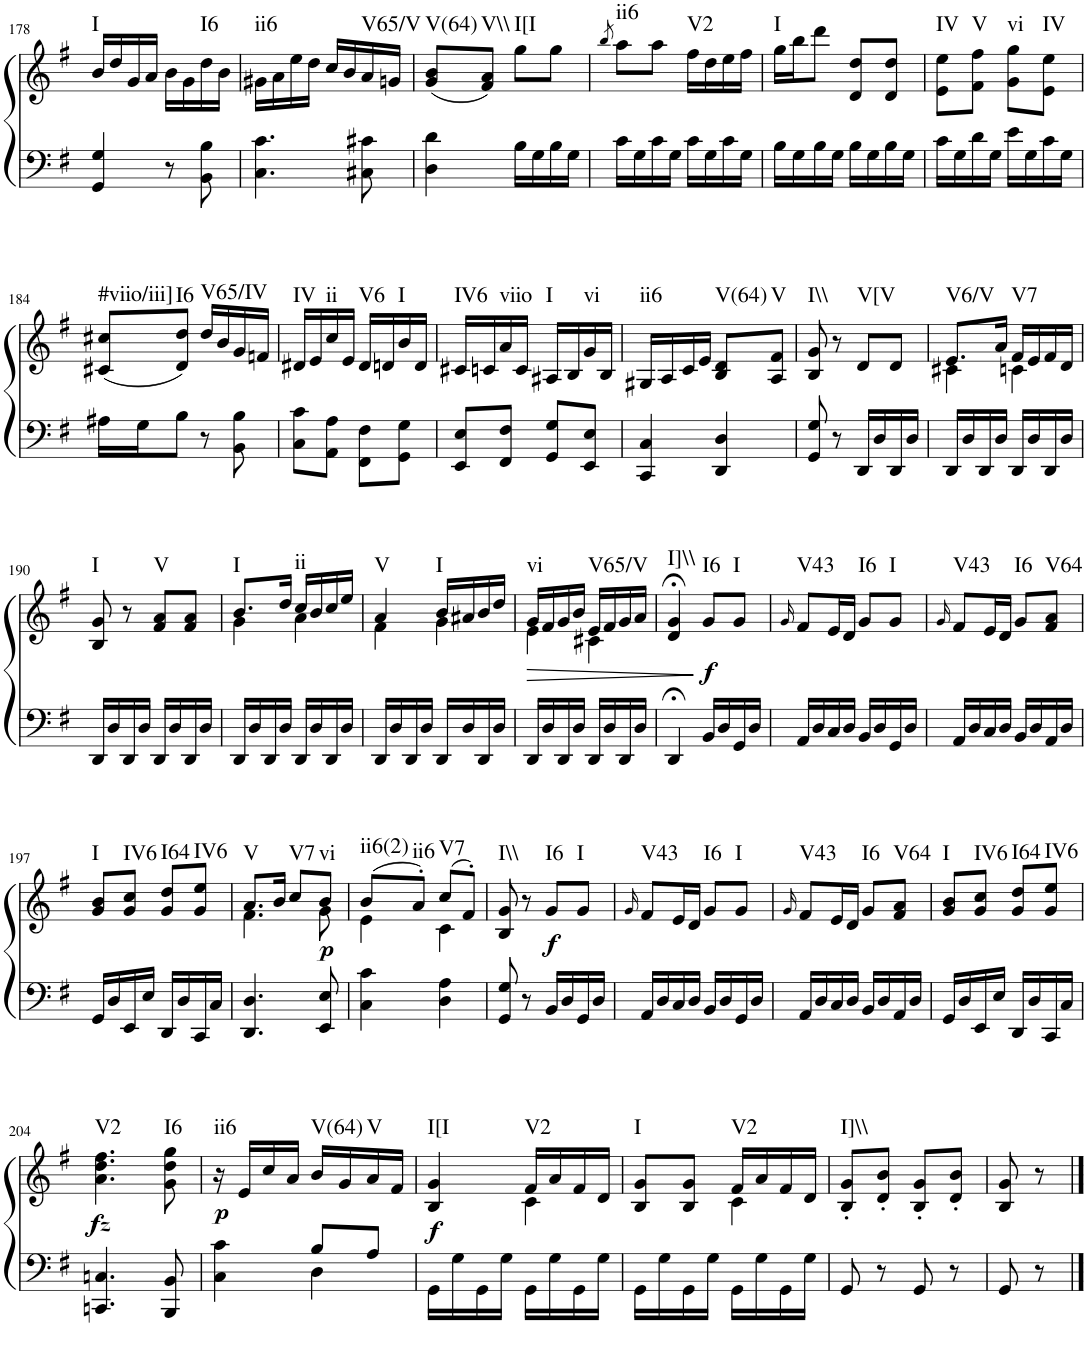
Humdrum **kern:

**kern	**kern	**dynam	**harte
*part1	*part1	*part1	*part1
*staff2	*staff1	*staff1/2	*
*I"Piano	*	*	*
*I'Pno.	*	*	*
!!LO:PB:g=z
*clefF4	*clefG2	*	*
*k[f#]	*k[f#]	*	*
*G:	*G:	*	*
*M2/4	*M2/4	*	*
=178	=178	=178	=178
!	!	!	!LO:H:kt=I
4GG/ 4G/	16b/LL	.	N
.	16dd/	.	.
.	16g/	.	.
.	16a/JJ	.	.
8r	16b\LL	.	.
.	16g\	.	.
!	!	!	!LO:H:kt=I6
8BB\ 8B\	16dd\	.	N
.	16b\JJ	.	.
=179	=179	=179	=179
!	!	!	!LO:H:kt=ii6
4.C\ 4.c\	16g#X\LL	.	N
.	16a\	.	.
.	16ee\	.	.
.	16dd\JJ	.	.
.	16cc/LL	.	.
.	16b/	.	.
!	!	!	!LO:H:kt=V65/V
8C#X\ 8c#X\	16a/	.	N
.	16gn/JJ	.	.
=180	=180	=180	=180
!	!	!	!LO:H:kt=V(64)
4D\ 4d\	(8g/ 8b/L	.	N
!	!	!	!LO:H:kt=V\\
.	8f#/ 8a/J)	.	N
!	!	!	!LO:H:kt=I[I
16B\LL	8gg\L	.	N
16G\	.	.	.
16B\	8gg\J	.	.
16G\JJ	.	.	.
=181	=181	=181	=181
.	8qbb/	.	.
!	!	!	!LO:H:kt=ii6
16c\LL	8aa\L	.	N
16G\	.	.	.
16c\	8aa\J	.	.
16G\JJ	.	.	.
!	!	!	!LO:H:kt=V2
16c\LL	16ff#\LL	.	N
16G\	16dd\	.	.
16c\	16ee\	.	.
16G\JJ	16ff#\JJ	.	.
=182	=182	=182	=182
!	!	!	!LO:H:kt=I
16B\LL	16gg\LL	.	N
16G\	16bb\J	.	.
16B\	8ddd\J	.	.
16G\JJ	.	.	.
16B\LL	8d/ 8dd/L	.	.
16G\	.	.	.
16B\	8d/ 8dd/J	.	.
16G\JJ	.	.	.
=183	=183	=183	=183
!	!	!	!LO:H:kt=IV
16c\LL	8e\ 8ee\L	.	N
16G\	.	.	.
!	!	!	!LO:H:kt=V
16d\	8f#\ 8ff#\J	.	N
16G\JJ	.	.	.
!	!	!	!LO:H:kt=vi
16e\LL	8g\ 8gg\L	.	N
16G\	.	.	.
!	!	!	!LO:H:kt=IV
16c\	8e\ 8ee\J	.	N
16G\JJ	.	.	.
!!LO:LB:g=z
=184	=184	=184	=184
!	!	!	!LO:H:kt=#viio/iii]
16A#X\LL	(8c#X/ 8cc#X/L	.	N
16G\J	.	.	.
!	!	!	!LO:H:kt=I6
8B\J	8d/ 8dd/J)	.	N
!	!	!	!LO:H:kt=V65/IV
8r	16dd/LL	.	N
.	16b/	.	.
8BB\ 8B\	16g/	.	.
.	16fn/JJ	.	.
=185	=185	=185	=185
!	!	!	!LO:H:kt=IV
8C\ 8c\L	16d#X/LL	.	N
.	16e/	.	.
!	!	!	!LO:H:kt=ii
8AA\ 8A\J	16cc/	.	N
.	16e/JJ	.	.
!	!	!	!LO:H:kt=V6
8FF#\ 8F#\L	16d#/LL	.	N
.	16dn/	.	.
!	!	!	!LO:H:kt=I
8GG\ 8G\J	16b/	.	N
.	16d/JJ	.	.
=186	=186	=186	=186
!	!	!	!LO:H:kt=IV6
8EE/ 8E/L	16c#X/LL	.	N
.	16cn/	.	.
!	!	!	!LO:H:kt=viio
8FF#/ 8F#/J	16a/	.	N
.	16c/JJ	.	.
!	!	!	!LO:H:kt=I
8GG/ 8G/L	16A#X/LL	.	N
.	16B/	.	.
!	!	!	!LO:H:kt=vi
8EE/ 8E/J	16g/	.	N
.	16B/JJ	.	.
=187	=187	=187	=187
!	!	!	!LO:H:kt=ii6
4CC/ 4C/	16G#X/LL	.	N
.	16A/	.	.
.	16c/	.	.
.	16e/JJ	.	.
!	!	!	!LO:H:kt=V(64)
4DD/ 4D/	8B/ 8d/L	.	N
!	!	!	!LO:H:kt=V
.	8A/ 8f#/J	.	N
=188	=188	=188	=188
!	!	!	!LO:H:kt=I\\
8GG/ 8G/	8B/ 8g/	.	N
8r	8r	.	.
!	!	!	!LO:H:kt=V[V
16DD/LL	8d/L	.	N
16D/	.	.	.
16DD/	8d/J	.	.
16D/JJ	.	.	.
=189	=189	=189	=189
*	*^	*	*
!	!	!	!	!LO:H:kt=V6/V
16DD/LL	8.e/L	4c#X\	.	N
16D/	.	.	.	.
16DD/	.	.	.	.
16D/JJ	16a/Jk	.	.	.
!	!	!	!	!LO:H:kt=V7
16DD/LL	16f#/LL	4cn\	.	N
16D/	16e/	.	.	.
16DD/	16f#/	.	.	.
16D/JJ	16d/JJ	.	.	.
*	*v	*v	*	*
!!LO:LB:g=z
=190	=190	=190	=190
!	!	!	!LO:H:kt=I
16DD/LL	8B/ 8g/	.	N
16D/	.	.	.
16DD/	8r	.	.
16D/JJ	.	.	.
!	!	!	!LO:H:kt=V
16DD/LL	8f#/ 8a/L	.	N
16D/	.	.	.
16DD/	8f#/ 8a/J	.	.
16D/JJ	.	.	.
=191	=191	=191	=191
*	*^	*	*
!	!	!	!	!LO:H:kt=I
16DD/LL	8.b/L	4g\	.	N
16D/	.	.	.	.
16DD/	.	.	.	.
16D/JJ	16dd/Jk	.	.	.
!	!	!	!	!LO:H:kt=ii
16DD/LL	16cc/LL	4a\	.	N
16D/	16b/	.	.	.
16DD/	16cc/	.	.	.
16D/JJ	16ee/JJ	.	.	.
=192	=192	=192	=192	=192
!	!	!	!	!LO:H:kt=V
16DD/LL	4a/	4f#\	.	N
16D/	.	.	.	.
16DD/	.	.	.	.
16D/JJ	.	.	.	.
!	!	!	!	!LO:H:kt=I
16DD/LL	16b/LL	4g\	.	N
16D/	16a#X/	.	.	.
16DD/	16b/	.	.	.
16D/JJ	16dd/JJ	.	.	.
=193	=193	=193	=193	=193
!	!	!	!LO:HP:b	!LO:H:kt=vi
16DD/LL	16g/LL	4e\	>	N
16D/	16f#/	.	.	.
16DD/	16g/	.	.	.
16D/JJ	16b/JJ	.	.	.
!	!	!	!	!LO:H:kt=V65/V
16DD/LL	16e/LL	4c#X\	.	N
16D/	16f#/	.	.	.
16DD/	16g/	.	.	.
16D/JJ	16a/JJ	.	.	.
*	*v	*v	*	*
=194	=194	=194	=194
!	!	!	!LO:H:kt=I]\\
4DD;</	4d/;< 4g/;<	.	N
!	!	!LO:DY:n=1:b	!LO:H:kt=I6
16BB/LL	8g/L	] f	N
16D/	.	.	.
!	!	!	!LO:H:kt=I
16GG/	8g/J	.	N
16D/JJ	.	.	.
=195	=195	=195	=195
.	16qg/	.	.
!	!	!	!LO:H:kt=V43
16AA/LL	8f#/L	.	N
16D/	.	.	.
16C/	16e/L	.	.
16D/JJ	16d/JJ	.	.
!	!	!	!LO:H:kt=I6
16BB/LL	8g/L	.	N
16D/	.	.	.
!	!	!	!LO:H:kt=I
16GG/	8g/J	.	N
16D/JJ	.	.	.
=196	=196	=196	=196
.	16qg/	.	.
!	!	!	!LO:H:kt=V43
16AA/LL	8f#/L	.	N
16D/	.	.	.
16C/	16e/L	.	.
16D/JJ	16d/JJ	.	.
!	!	!	!LO:H:kt=I6
16BB/LL	8g/L	.	N
16D/	.	.	.
!	!	!	!LO:H:kt=V64
16AA/	8f#/ 8a/J	.	N
16D/JJ	.	.	.
!!LO:LB:g=z
=197	=197	=197	=197
!	!	!	!LO:H:kt=I
16GG/LL	8g/ 8b/L	.	N
16D/	.	.	.
!	!	!	!LO:H:kt=IV6
16EE/	8g/ 8cc/J	.	N
16E/JJ	.	.	.
!	!	!	!LO:H:kt=I64
16DD/LL	8g/ 8dd/L	.	N
16D/	.	.	.
!	!	!	!LO:H:kt=IV6
16CC/	8g/ 8ee/J	.	N
16C/JJ	.	.	.
=198	=198	=198	=198
*	*^	*	*
!	!	!	!	!LO:H:kt=V
4.DD/ 4.D/	8.a/L	4.f#\	.	N
.	16b/Jk	.	.	.
!	!	!	!	!LO:H:kt=V7
.	8cc/L	.	.	N
!	!	!	!LO:DY:b	!LO:H:kt=vi
8EE/ 8E/	8b/J	8g\	p	N
=199	=199	=199	=199	=199
!	!	!	!	!LO:H:kt=ii6(2)
4C\ 4c\	(8b/L	4e\	.	N
!	!	!	!	!LO:H:kt=ii6
.	8a'/J)	.	.	N
!	!	!	!	!LO:H:kt=V7
4D\ 4A\	(8cc/L	4c\	.	N
.	8f#'/J)	.	.	.
*	*v	*v	*	*
=200	=200	=200	=200
!	!	!	!LO:H:kt=I\\
8GG/ 8G/	8B/ 8g/	.	N
8r	8r	.	.
!	!	!LO:DY:b	!LO:H:kt=I6
16BB/LL	8g/L	f	N
16D/	.	.	.
!	!	!	!LO:H:kt=I
16GG/	8g/J	.	N
16D/JJ	.	.	.
=201	=201	=201	=201
.	16qg/	.	.
!	!	!	!LO:H:kt=V43
16AA/LL	8f#/L	.	N
16D/	.	.	.
16C/	16e/L	.	.
16D/JJ	16d/JJ	.	.
!	!	!	!LO:H:kt=I6
16BB/LL	8g/L	.	N
16D/	.	.	.
!	!	!	!LO:H:kt=I
16GG/	8g/J	.	N
16D/JJ	.	.	.
=202	=202	=202	=202
.	16qg/	.	.
!	!	!	!LO:H:kt=V43
16AA/LL	8f#/L	.	N
16D/	.	.	.
16C/	16e/L	.	.
16D/JJ	16d/JJ	.	.
!	!	!	!LO:H:kt=I6
16BB/LL	8g/L	.	N
16D/	.	.	.
!	!	!	!LO:H:kt=V64
16AA/	8f#/ 8a/J	.	N
16D/JJ	.	.	.
=203	=203	=203	=203
!	!	!	!LO:H:kt=I
16GG/LL	8g/ 8b/L	.	N
16D/	.	.	.
!	!	!	!LO:H:kt=IV6
16EE/	8g/ 8cc/J	.	N
16E/JJ	.	.	.
!	!	!	!LO:H:kt=I64
16DD/LL	8g/ 8dd/L	.	N
16D/	.	.	.
!	!	!	!LO:H:kt=IV6
16CC/	8g/ 8ee/J	.	N
16C/JJ	.	.	.
!!LO:LB:g=z
=204	=204	=204	=204
!	!	!LO:DY:b	!LO:H:kt=V2
4.CCn/ 4.Cn/	4.a\ 4.dd\ 4.ff#\	fz	N
!	!	!	!LO:H:kt=I6
8BBB/ 8BB/	8g\ 8dd\ 8gg\	.	N
=205	=205	=205	=205
*^	*	*	*
!	!	!	!LO:DY:b	!LO:H:kt=ii6
4C\ 4c\	4ryy	16r	p	N
.	.	16e/LL	.	.
.	.	16cc/	.	.
.	.	16a/JJ	.	.
!	!	!	!	!LO:H:kt=V(64)
8B/L	4D\	16b/LL	.	N
.	.	16g/	.	.
!	!	!	!	!LO:H:kt=V
8A/J	.	16a/	.	N
.	.	16f#/JJ	.	.
*v	*v	*	*	*
=206	=206	=206	=206
*	*^	*	*
!	!	!	!LO:DY:b	!LO:H:kt=I[I
16GG\LL	4B/ 4g/	4ryy	f	N
16G\	.	.	.	.
16GG\	.	.	.	.
16G\JJ	.	.	.	.
!	!	!	!	!LO:H:kt=V2
16GG\LL	16f#/LL	4c\	.	N
16G\	16a/	.	.	.
16GG\	16f#/	.	.	.
16G\JJ	16d/JJ	.	.	.
=207	=207	=207	=207	=207
!	!	!	!	!LO:H:kt=I
16GG\LL	8B/ 8g/L	4ryy	.	N
16G\	.	.	.	.
16GG\	8B/ 8g/J	.	.	.
16G\JJ	.	.	.	.
!	!	!	!	!LO:H:kt=V2
16GG\LL	16f#/LL	4c\	.	N
16G\	16a/	.	.	.
16GG\	16f#/	.	.	.
16G\JJ	16d/JJ	.	.	.
*	*v	*v	*	*
=208	=208	=208	=208
!	!	!	!LO:H:kt=I]\\
8GG/	8B/' 8g/'L	.	N
8r	8d/' 8b/'J	.	.
8GG/	8B/' 8g/'L	.	.
8r	8d/' 8b/'J	.	.
=209	=209	=209	=209
8GG/	8B/ 8g/	.	.
8r	8r	.	.
==	==	==	==
*-	*-	*-	*-
